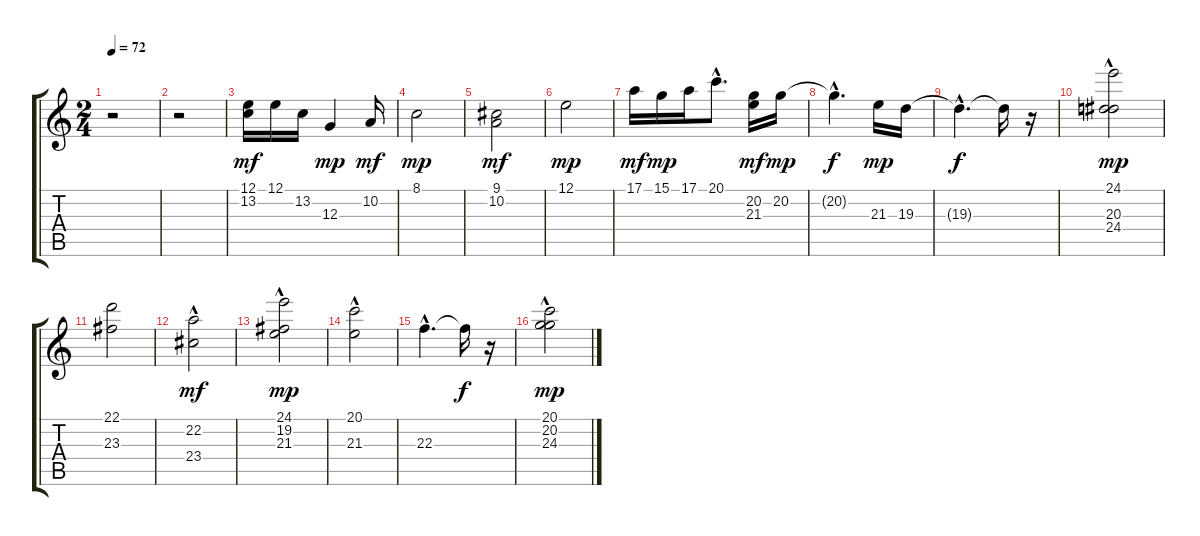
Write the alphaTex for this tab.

\track "" {instrument percussiveorgan}
\staff {score tabs}
\tuning (E4 B3 G3 D3 A2 E2) {hide}
\ts (2 4)
\tempo 72
\clef g2
\ks c
r.2{dy f} |
r.2 |
(12.1 13.2).16{dy mf} 12.1.16 13.2.16 12.3.4{dy mp} 10.2.16{dy mf} |
8.1.2{dy mp} |
(9.1 10.2).2{dy mf} |
12.1.2{dy mp} |
17.1.16{dy mf} 15.1.16{dy mp} 17.1.16 20.1{hac}.8{d} (20.2 21.3).16{dy mf} 20.2.16{dy mp} |
20.2{hac t}.4{d dy f} 21.3.16{dy mp} 19.3.16 |
19.3{hac t}.4{d dy f} 19.3{t}.16 r.16 |
(24.1 20.3 24.4{hac}).2{dy mp} |
(22.1 23.3).2 |
(22.2 23.4{hac}).2{dy mf} |
(24.1 19.2 21.3{hac}).2{dy mp} |
(20.1{hac} 21.3{hac}).2 |
22.3{hac}.4{d} 22.3{t}.16{dy f} r.16 |
(20.1 20.2{hac} 24.3).2{dy mp}
